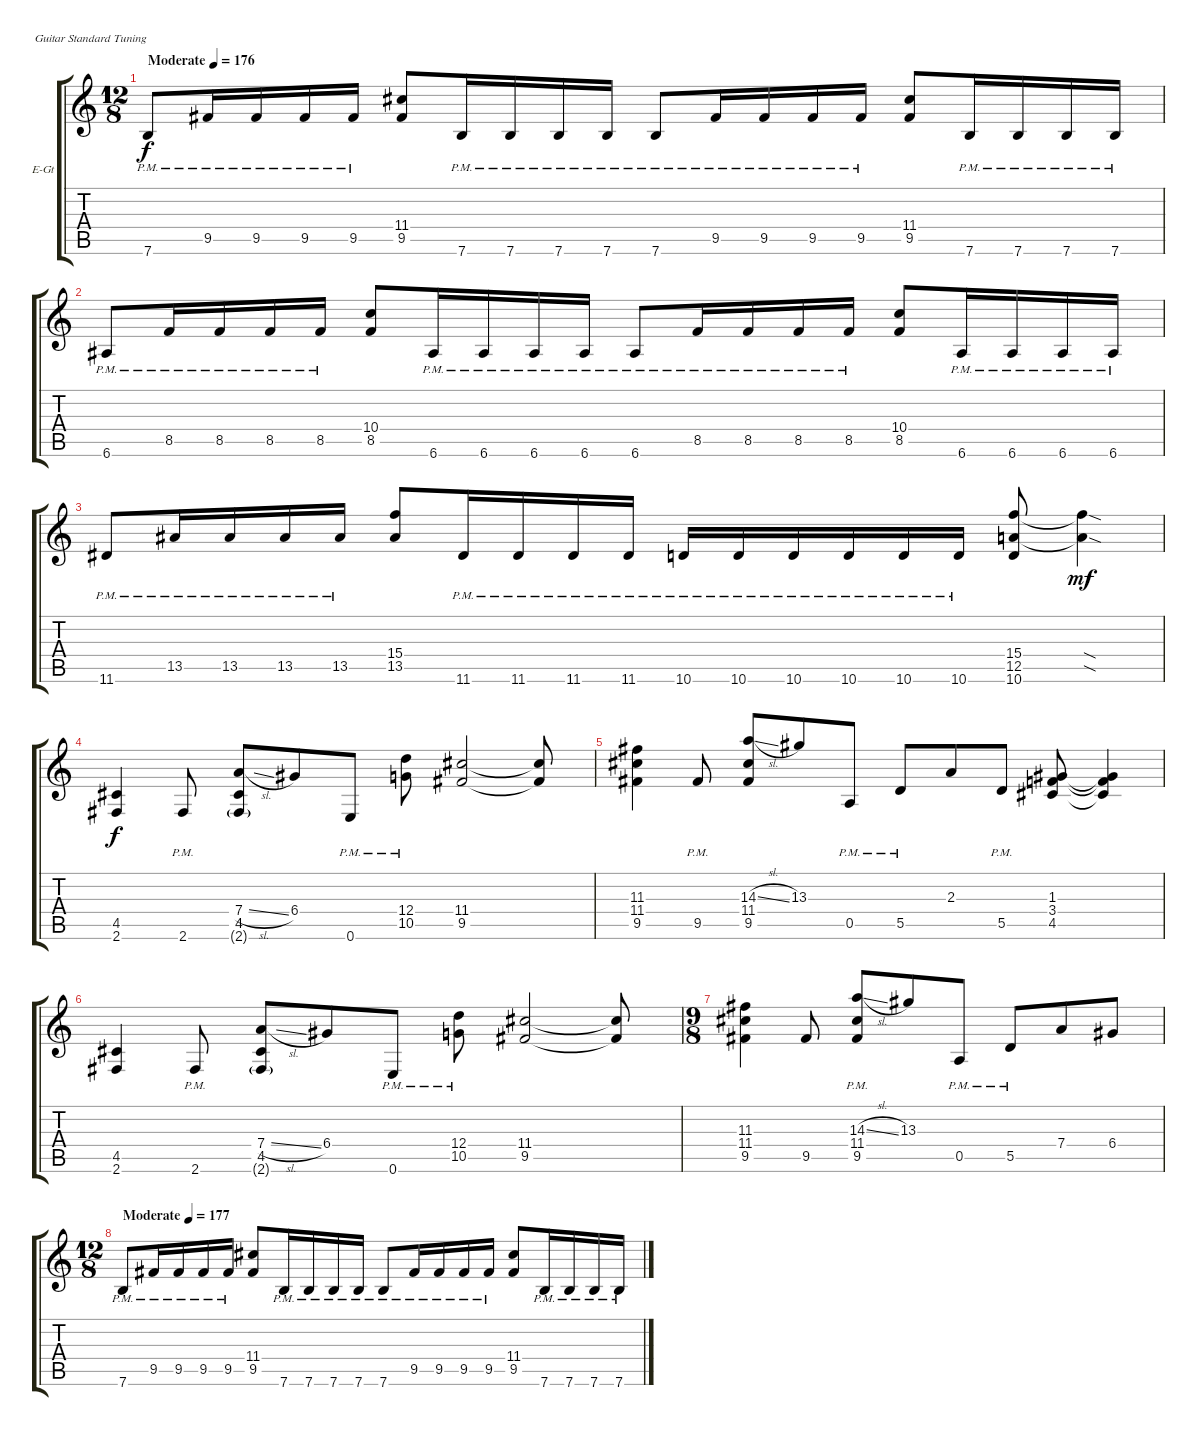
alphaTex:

\bracketExtendMode groupsimilarinstruments
\firstSystemTrackNameOrientation horizontal
\otherSystemsTrackNameOrientation horizontal
\track ("Jason Gobel" "E-Gt") {instrument distortionguitar}
\staff {score tabs}
\tuning (E4 B3 G3 D3 A2 E2)
\ts (12 8)
\beaming (8 3 3 3 3)
\tempo (176 "Moderate")
\clef g2
\ks c
7.6{pm}.8{dy f instrument distortionguitar} 9.5{pm}.16 9.5{pm}.16 9.5{pm}.16 9.5{pm}.16 (11.4 9.5).8 7.6{pm}.16 7.6{pm}.16 7.6{pm}.16 7.6{pm}.16 7.6{pm}.8 9.5{pm}.16 9.5{pm}.16 9.5{pm}.16 9.5{pm}.16 (11.4 9.5).8 7.6{pm}.16 7.6{pm}.16 7.6{pm}.16 7.6{pm}.16 |
6.6{pm}.8 8.5{pm}.16 8.5{pm}.16 8.5{pm}.16 8.5{pm}.16 (10.4 8.5).8 6.6{pm}.16 6.6{pm}.16 6.6{pm}.16 6.6{pm}.16 6.6{pm}.8 8.5{pm}.16 8.5{pm}.16 8.5{pm}.16 8.5{pm}.16 (10.4 8.5).8 6.6{pm}.16 6.6{pm}.16 6.6{pm}.16 6.6{pm}.16 |
11.6{pm}.8 13.5{pm}.16 13.5{pm}.16 13.5{pm}.16 13.5{pm}.16 (15.4 13.5).8 11.6{pm}.16 11.6{pm}.16 11.6{pm}.16 11.6{pm}.16 10.6{pm}.16 10.6{pm}.16 10.6{pm}.16 10.6{pm}.16 10.6{pm}.16 10.6{pm}.16 (15.4 12.5 10.6).8 (15.4{sod t} 12.5{sod t}).4{dy mf} |
(4.5 2.6).4{dy f} 2.6{pm}.8 (7.4{sl} 4.5 2.6{g}).8 6.4.8 0.6{pm}.8 (12.4{pm} 10.5{pm}).8 (11.4 9.5).2 (9.5{t} 11.4{t}).8 |
(11.3 11.4 9.5).4 9.5{pm}.8 (14.3{sl} 11.4 9.5).8 13.3.8 0.5{pm}.8 5.5{pm}.8 2.3.8 5.5{pm}.8 (1.3 3.4 4.5).8 (1.3{t} 3.4{t} 4.5{t}).4 |
(4.5 2.6).4 2.6{pm}.8 (7.4{sl} 4.5 2.6{g}).8 6.4.8 0.6{pm}.8 (12.4{pm} 10.5{pm}).8 (11.4 9.5).2 (9.5{t} 11.4{t}).8 |
\ts (9 8)
\beaming (8 3 3 3)
(11.3 11.4 9.5).4 9.5.8 (14.3{sl} 11.4 9.5{pm}).8 13.3.8 0.5{pm}.8 5.5{pm}.8 7.4.8 6.4.8 |
\ts (12 8)
\beaming (8 3 3 3 3)
\tempo (177 "Moderate")
7.6{pm}.8 9.5{pm}.16 9.5{pm}.16 9.5{pm}.16 9.5{pm}.16 (11.4 9.5).8 7.6{pm}.16 7.6{pm}.16 7.6{pm}.16 7.6{pm}.16 7.6{pm}.8 9.5{pm}.16 9.5{pm}.16 9.5{pm}.16 9.5{pm}.16 (11.4 9.5).8 7.6{pm}.16 7.6{pm}.16 7.6{pm}.16 7.6{pm}.16
